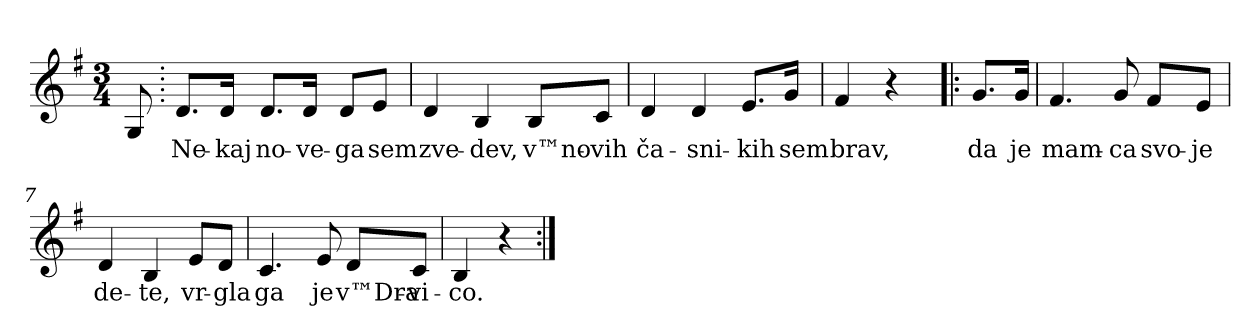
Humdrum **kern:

**kern	**text
*part1	*part1
*staff1	*staff1
*clefG2	*
*k[f#]	*
*G:	*
*M3/4	*
*MM120	*
=	=
8G/	.
=1.	=1.
8.d/L	Ne-
16d/Jk	-kaj
8.d/L	no-
16d/Jk	-ve-
8d/L	-ga
8e/J	sem
=2	=2
4d/	zve-
4B/	-dev,
8B/L	v™no-
8c/J	-vih
=3	=3
4d/	ča-
4d/	-sni-
8.e/L	-kih
16g/Jk	sem
=4	=4
4f#/	brav,
4r	.
=5!|:	=5!|:
8.g/L	da
16g/Jk	je
!!LO:LB:g=z
=6	=6
4.f#/	mam-
8g/	-ca
8f#/L	svo-
8e/J	-je
=7	=7
4d/	de-
4B/	-te,
8e/L	vr-
8d/J	-gla
=8	=8
4.c/	ga
8e/	je
8d/L	v™Dra-
8c/J	-vi-
=9	=9
4B/	-co.
4r	.
=:|!	=:|!
*-	*-
